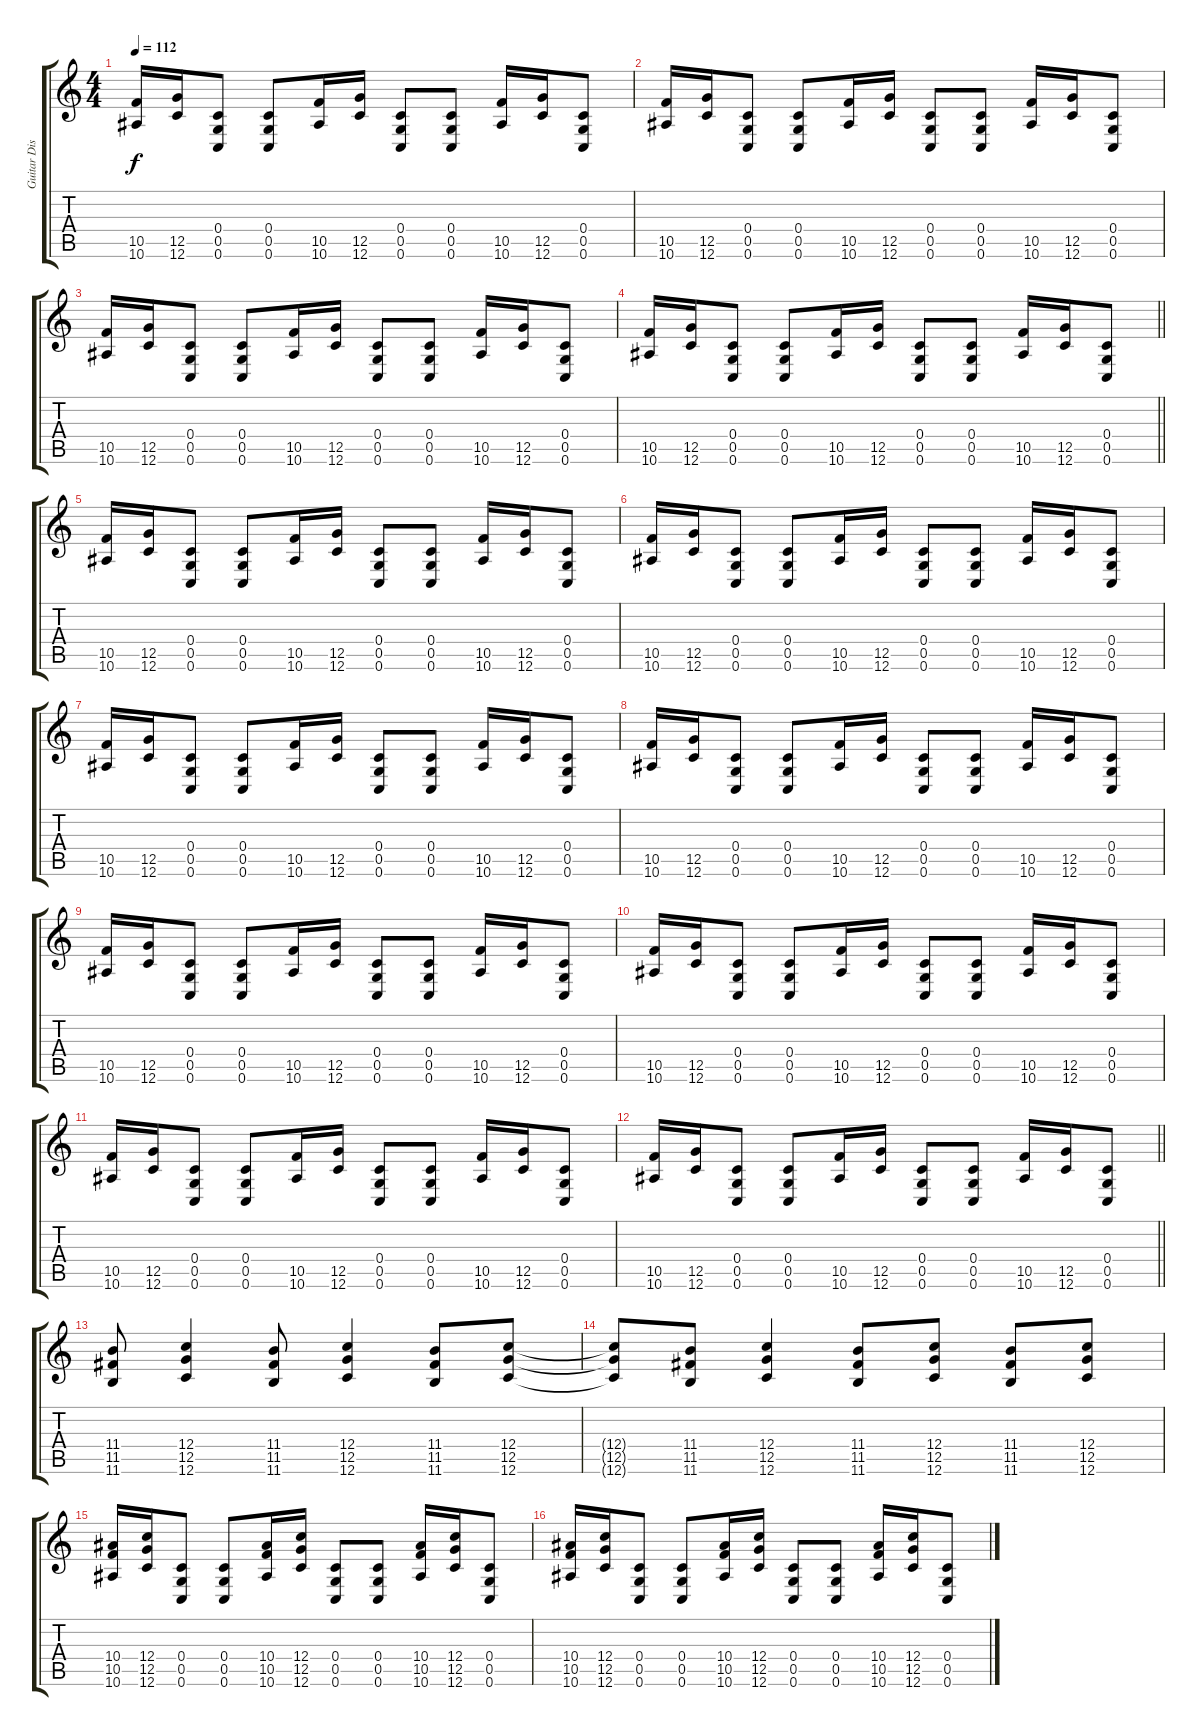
\track ("Guitar Dist #2" "Guitar Dis") {instrument distortionguitar}
\staff {score tabs}
\tuning (E4 C4 G3 C3 G2 C2) {hide}
\ts (4 4)
\tempo 112
\clef g2
\ks c
(10.5 10.6).16{dy f} (12.5 12.6).16 (0.4 0.5 0.6).8 (0.4 0.5 0.6).8 (10.5 10.6).16 (12.5 12.6).16 (0.4 0.5 0.6).8 (0.4 0.5 0.6).8 (10.5 10.6).16 (12.5 12.6).16 (0.4 0.5 0.6).8 |
(10.5 10.6).16 (12.5 12.6).16 (0.4 0.5 0.6).8 (0.4 0.5 0.6).8 (10.5 10.6).16 (12.5 12.6).16 (0.4 0.5 0.6).8 (0.4 0.5 0.6).8 (10.5 10.6).16 (12.5 12.6).16 (0.4 0.5 0.6).8 |
(10.5 10.6).16 (12.5 12.6).16 (0.4 0.5 0.6).8 (0.4 0.5 0.6).8 (10.5 10.6).16 (12.5 12.6).16 (0.4 0.5 0.6).8 (0.4 0.5 0.6).8 (10.5 10.6).16 (12.5 12.6).16 (0.4 0.5 0.6).8 |
\barLineRight lightlight
(10.5 10.6).16 (12.5 12.6).16 (0.4 0.5 0.6).8 (0.4 0.5 0.6).8 (10.5 10.6).16 (12.5 12.6).16 (0.4 0.5 0.6).8 (0.4 0.5 0.6).8 (10.5 10.6).16 (12.5 12.6).16 (0.4 0.5 0.6).8 |
(10.5 10.6).16 (12.5 12.6).16 (0.4 0.5 0.6).8 (0.4 0.5 0.6).8 (10.5 10.6).16 (12.5 12.6).16 (0.4 0.5 0.6).8 (0.4 0.5 0.6).8 (10.5 10.6).16 (12.5 12.6).16 (0.4 0.5 0.6).8 |
(10.5 10.6).16 (12.5 12.6).16 (0.4 0.5 0.6).8 (0.4 0.5 0.6).8 (10.5 10.6).16 (12.5 12.6).16 (0.4 0.5 0.6).8 (0.4 0.5 0.6).8 (10.5 10.6).16 (12.5 12.6).16 (0.4 0.5 0.6).8 |
(10.5 10.6).16 (12.5 12.6).16 (0.4 0.5 0.6).8 (0.4 0.5 0.6).8 (10.5 10.6).16 (12.5 12.6).16 (0.4 0.5 0.6).8 (0.4 0.5 0.6).8 (10.5 10.6).16 (12.5 12.6).16 (0.4 0.5 0.6).8 |
(10.5 10.6).16 (12.5 12.6).16 (0.4 0.5 0.6).8 (0.4 0.5 0.6).8 (10.5 10.6).16 (12.5 12.6).16 (0.4 0.5 0.6).8 (0.4 0.5 0.6).8 (10.5 10.6).16 (12.5 12.6).16 (0.4 0.5 0.6).8 |
(10.5 10.6).16 (12.5 12.6).16 (0.4 0.5 0.6).8 (0.4 0.5 0.6).8 (10.5 10.6).16 (12.5 12.6).16 (0.4 0.5 0.6).8 (0.4 0.5 0.6).8 (10.5 10.6).16 (12.5 12.6).16 (0.4 0.5 0.6).8 |
(10.5 10.6).16 (12.5 12.6).16 (0.4 0.5 0.6).8 (0.4 0.5 0.6).8 (10.5 10.6).16 (12.5 12.6).16 (0.4 0.5 0.6).8 (0.4 0.5 0.6).8 (10.5 10.6).16 (12.5 12.6).16 (0.4 0.5 0.6).8 |
(10.5 10.6).16 (12.5 12.6).16 (0.4 0.5 0.6).8 (0.4 0.5 0.6).8 (10.5 10.6).16 (12.5 12.6).16 (0.4 0.5 0.6).8 (0.4 0.5 0.6).8 (10.5 10.6).16 (12.5 12.6).16 (0.4 0.5 0.6).8 |
\barLineRight lightlight
(10.5 10.6).16 (12.5 12.6).16 (0.4 0.5 0.6).8 (0.4 0.5 0.6).8 (10.5 10.6).16 (12.5 12.6).16 (0.4 0.5 0.6).8 (0.4 0.5 0.6).8 (10.5 10.6).16 (12.5 12.6).16 (0.4 0.5 0.6).8 |
(11.4 11.5 11.6).8 (12.4 12.5 12.6).4 (11.4 11.5 11.6).8 (12.4 12.5 12.6).4 (11.4 11.5 11.6).8 (12.4 12.5 12.6).8 |
(12.4{t} 12.5{t} 12.6{t}).8 (11.4 11.5 11.6).8 (12.4 12.5 12.6).4 (11.4 11.5 11.6).8 (12.4 12.5 12.6).8 (11.4 11.5 11.6).8 (12.4 12.5 12.6).8 |
(10.4 10.5 10.6).16 (12.4 12.5 12.6).16 (0.4 0.5 0.6).8 (0.4 0.5 0.6).8 (10.4 10.5 10.6).16 (12.4 12.5 12.6).16 (0.4 0.5 0.6).8 (0.4 0.5 0.6).8 (10.4 10.5 10.6).16 (12.4 12.5 12.6).16 (0.4 0.5 0.6).8 |
(10.4 10.5 10.6).16 (12.4 12.5 12.6).16 (0.4 0.5 0.6).8 (0.4 0.5 0.6).8 (10.4 10.5 10.6).16 (12.4 12.5 12.6).16 (0.4 0.5 0.6).8 (0.4 0.5 0.6).8 (10.4 10.5 10.6).16 (12.4 12.5 12.6).16 (0.4 0.5 0.6).8
